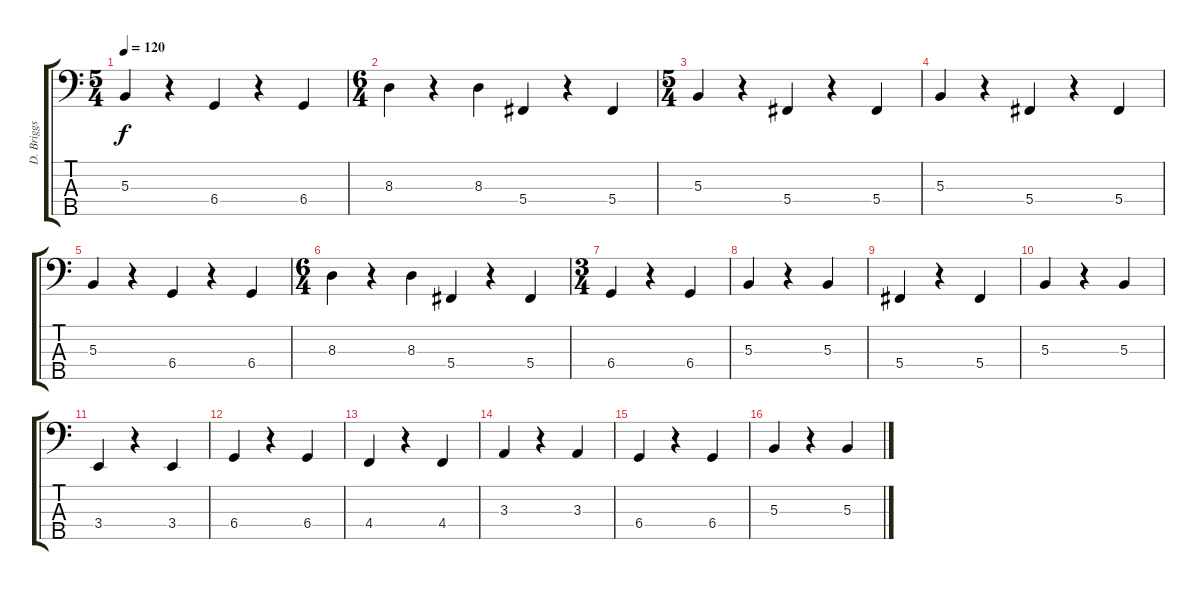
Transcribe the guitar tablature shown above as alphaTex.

\track ("D. Briggs Bass" "D. Briggs ") {instrument electricbassfinger}
\staff {score tabs}
\tuning (E2 B1 Gb1 Db1 Ab0) {hide}
\ts (5 4)
\tempo 120
\clef f4
\ks c
5.3.4{dy f} r.4 6.4.4 r.4 6.4.4 |
\ts (6 4)
8.3.4 r.4 8.3.4 5.4.4 r.4 5.4.4 |
\ts (5 4)
5.3.4 r.4 5.4.4 r.4 5.4.4 |
5.3.4 r.4 5.4.4 r.4 5.4.4 |
5.3.4 r.4 6.4.4 r.4 6.4.4 |
\ts (6 4)
8.3.4 r.4 8.3.4 5.4.4 r.4 5.4.4 |
\ts (3 4)
6.4.4 r.4 6.4.4 |
5.3.4 r.4 5.3.4 |
5.4.4 r.4 5.4.4 |
5.3.4 r.4 5.3.4 |
3.4.4 r.4 3.4.4 |
6.4.4 r.4 6.4.4 |
4.4.4 r.4 4.4.4 |
3.3.4 r.4 3.3.4 |
6.4.4 r.4 6.4.4 |
5.3.4 r.4 5.3.4
